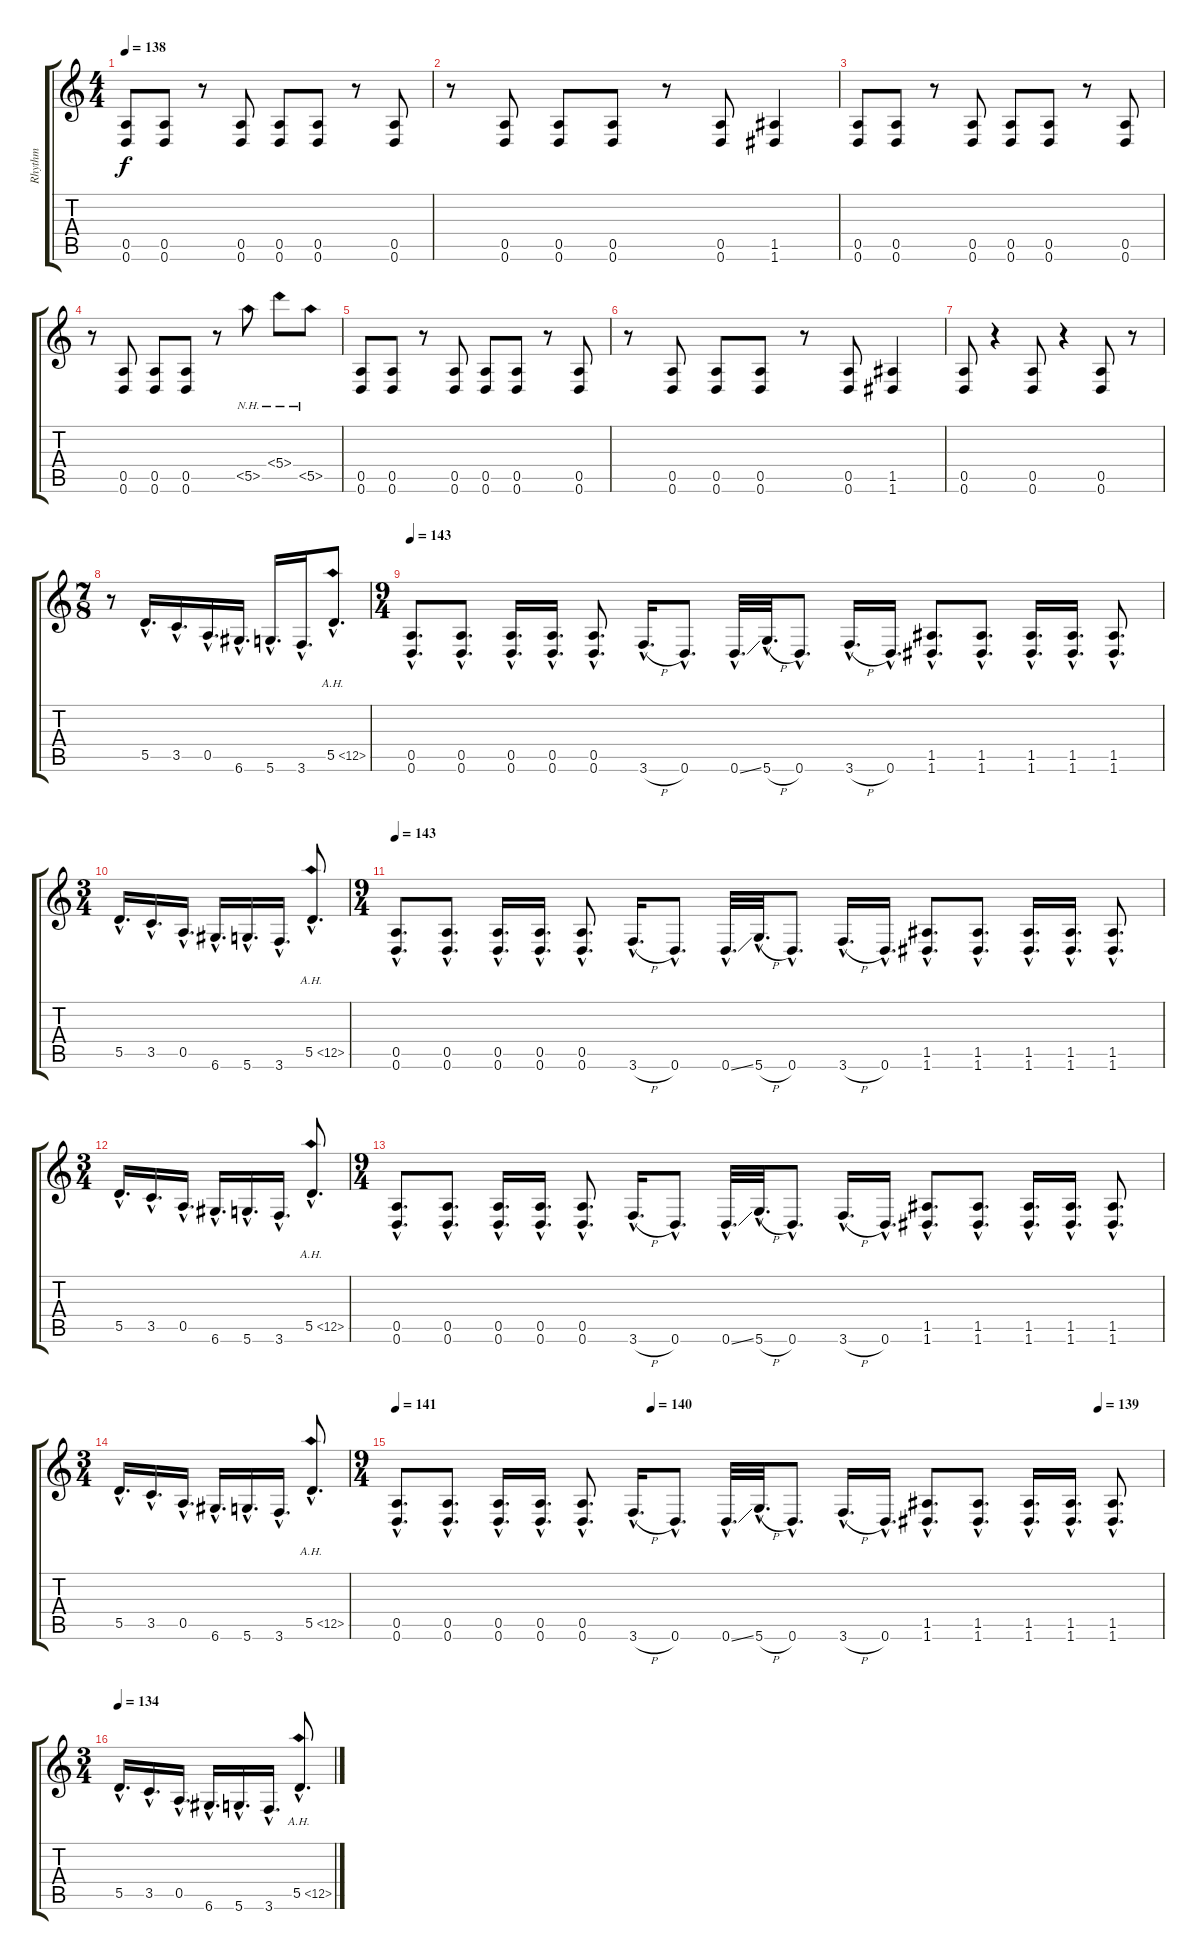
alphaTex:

\track ("Rhythm" "Rhythm") {instrument distortionguitar}
\staff {score tabs}
\tuning (E4 B3 G3 D3 A2 D2) {hide}
\ts (4 4)
\tempo 138
\clef g2
\ks c
(0.5 0.6).8{dy f} (0.5 0.6).8 r.8 (0.5 0.6).8 (0.5 0.6).8 (0.5 0.6).8 r.8 (0.5 0.6).8 |
r.8 (0.5 0.6).8 (0.5 0.6).8 (0.5 0.6).8 r.8 (0.5 0.6).8 (1.5 1.6).4 |
(0.5 0.6).8 (0.5 0.6).8 r.8 (0.5 0.6).8 (0.5 0.6).8 (0.5 0.6).8 r.8 (0.5 0.6).8 |
r.8 (0.5 0.6).8 (0.5 0.6).8 (0.5 0.6).8 r.8 5.5{nh}.8 5.4{nh}.8 5.5{nh}.8 |
(0.5 0.6).8 (0.5 0.6).8 r.8 (0.5 0.6).8 (0.5 0.6).8 (0.5 0.6).8 r.8 (0.5 0.6).8 |
r.8 (0.5 0.6).8 (0.5 0.6).8 (0.5 0.6).8 r.8 (0.5 0.6).8 (1.5 1.6).4 |
(0.5 0.6).8 r.4 (0.5 0.6).8 r.4 (0.5 0.6).8 r.8 |
\ts (7 8)
r.8 5.5{hac}.16{d} 3.5{hac}.16{d} 0.5{hac}.16{d} 6.6{hac}.16{d} 5.6{hac}.16{d} 3.6{hac}.16{d} 5.5{ah 7 hac}.8{d} |
\ts (9 4)
\tempo 143
(0.5{hac} 0.6{hac}).8{d} (0.5{hac} 0.6{hac}).8{d} (0.5{hac} 0.6{hac}).16{d} (0.5{hac} 0.6{hac}).16{d} (0.5{hac} 0.6{hac}).8{d} 3.6{h hac}.16{d} 0.6{hac}.8{d} 0.6{ss hac}.32{d} 5.6{h hac}.32{d} 0.6{hac}.8{d} 3.6{h hac}.16{d} 0.6{hac}.16{d} (1.5{hac} 1.6{hac}).8{d} (1.5{hac} 1.6{hac}).8{d} (1.5{hac} 1.6{hac}).16{d} (1.5{hac} 1.6{hac}).16{d} (1.5{hac} 1.6{hac}).8{d} |
\ts (3 4)
5.5{hac}.16{d} 3.5{hac}.16{d} 0.5{hac}.16{d} 6.6{hac}.16{d} 5.6{hac}.16{d} 3.6{hac}.16{d} 5.5{ah 7 hac}.8{d} |
\ts (9 4)
\tempo 143
(0.5{hac} 0.6{hac}).8{d} (0.5{hac} 0.6{hac}).8{d} (0.5{hac} 0.6{hac}).16{d} (0.5{hac} 0.6{hac}).16{d} (0.5{hac} 0.6{hac}).8{d} 3.6{h hac}.16{d} 0.6{hac}.8{d} 0.6{ss hac}.32{d} 5.6{h hac}.32{d} 0.6{hac}.8{d} 3.6{h hac}.16{d} 0.6{hac}.16{d} (1.5{hac} 1.6{hac}).8{d} (1.5{hac} 1.6{hac}).8{d} (1.5{hac} 1.6{hac}).16{d} (1.5{hac} 1.6{hac}).16{d} (1.5{hac} 1.6{hac}).8{d} |
\ts (3 4)
5.5{hac}.16{d} 3.5{hac}.16{d} 0.5{hac}.16{d} 6.6{hac}.16{d} 5.6{hac}.16{d} 3.6{hac}.16{d} 5.5{ah 7 hac}.8{d} |
\ts (9 4)
(0.5{hac} 0.6{hac}).8{d} (0.5{hac} 0.6{hac}).8{d} (0.5{hac} 0.6{hac}).16{d} (0.5{hac} 0.6{hac}).16{d} (0.5{hac} 0.6{hac}).8{d} 3.6{h hac}.16{d} 0.6{hac}.8{d} 0.6{ss hac}.32{d} 5.6{h hac}.32{d} 0.6{hac}.8{d} 3.6{h hac}.16{d} 0.6{hac}.16{d} (1.5{hac} 1.6{hac}).8{d} (1.5{hac} 1.6{hac}).8{d} (1.5{hac} 1.6{hac}).16{d} (1.5{hac} 1.6{hac}).16{d} (1.5{hac} 1.6{hac}).8{d} |
\ts (3 4)
5.5{hac}.16{d} 3.5{hac}.16{d} 0.5{hac}.16{d} 6.6{hac}.16{d} 5.6{hac}.16{d} 3.6{hac}.16{d} 5.5{ah 7 hac}.8{d} |
\ts (9 4)
\tempo 141
\tempo (140 0.3333333333333333)
\tempo (139 0.9166666666666666)
(0.5{hac} 0.6{hac}).8{d} (0.5{hac} 0.6{hac}).8{d} (0.5{hac} 0.6{hac}).16{d} (0.5{hac} 0.6{hac}).16{d} (0.5{hac} 0.6{hac}).8{d} 3.6{h hac}.16{d} 0.6{hac}.8{d} 0.6{ss hac}.32{d} 5.6{h hac}.32{d} 0.6{hac}.8{d} 3.6{h hac}.16{d} 0.6{hac}.16{d} (1.5{hac} 1.6{hac}).8{d} (1.5{hac} 1.6{hac}).8{d} (1.5{hac} 1.6{hac}).16{d} (1.5{hac} 1.6{hac}).16{d} (1.5{hac} 1.6{hac}).8{d} |
\ts (3 4)
\tempo 136
\tempo 134
5.5{hac}.16{d} 3.5{hac}.16{d} 0.5{hac}.16{d} 6.6{hac}.16{d} 5.6{hac}.16{d} 3.6{hac}.16{d} 5.5{ah 7 hac}.8{d}
